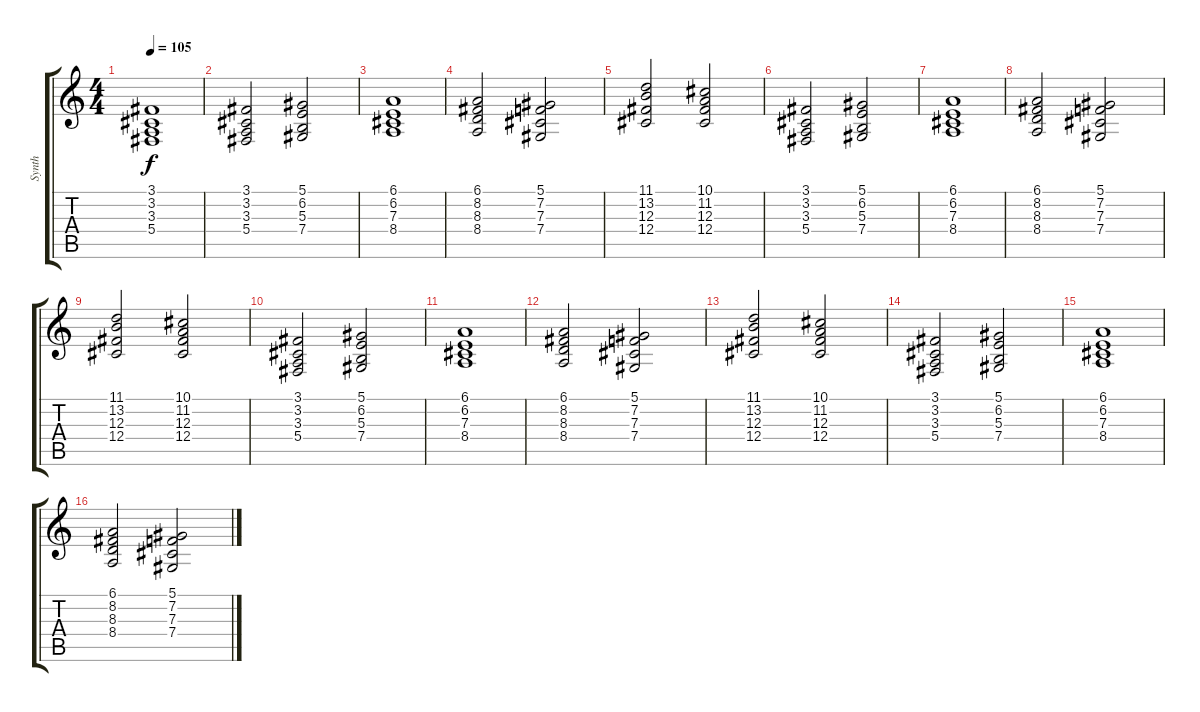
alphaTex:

\track ("Synth" "Synth") {instrument stringensemble1}
\staff {score tabs}
\tuning (Eb4 Bb3 Gb3 Db3 Ab2 Eb2) {hide}
\ts (4 4)
\tempo 105
\clef g2
\ks c
(3.1{t} 3.2{t} 3.3{t} 5.4).1{dy f} |
(3.1 3.2 3.3 5.4).2 (5.1 6.2 5.3 7.4).2 |
(6.1 6.2 7.3 8.4).1 |
(6.1 8.2 8.3 8.4).2 (5.1 7.2 7.3 7.4).2 |
(11.1 13.2 12.3 12.4).2 (10.1 11.2 12.3 12.4).2 |
(3.1 3.2 3.3 5.4).2 (5.1 6.2 5.3 7.4).2 |
(6.1 6.2 7.3 8.4).1 |
(6.1 8.2 8.3 8.4).2 (5.1 7.2 7.3 7.4).2 |
(11.1 13.2 12.3 12.4).2 (10.1 11.2 12.3 12.4).2 |
(3.1 3.2 3.3 5.4).2 (5.1 6.2 5.3 7.4).2 |
(6.1 6.2 7.3 8.4).1 |
(6.1 8.2 8.3 8.4).2 (5.1 7.2 7.3 7.4).2 |
(11.1 13.2 12.3 12.4).2 (10.1 11.2 12.3 12.4).2 |
(3.1 3.2 3.3 5.4).2 (5.1 6.2 5.3 7.4).2 |
(6.1 6.2 7.3 8.4).1 |
(6.1 8.2 8.3 8.4).2 (5.1 7.2 7.3 7.4).2
